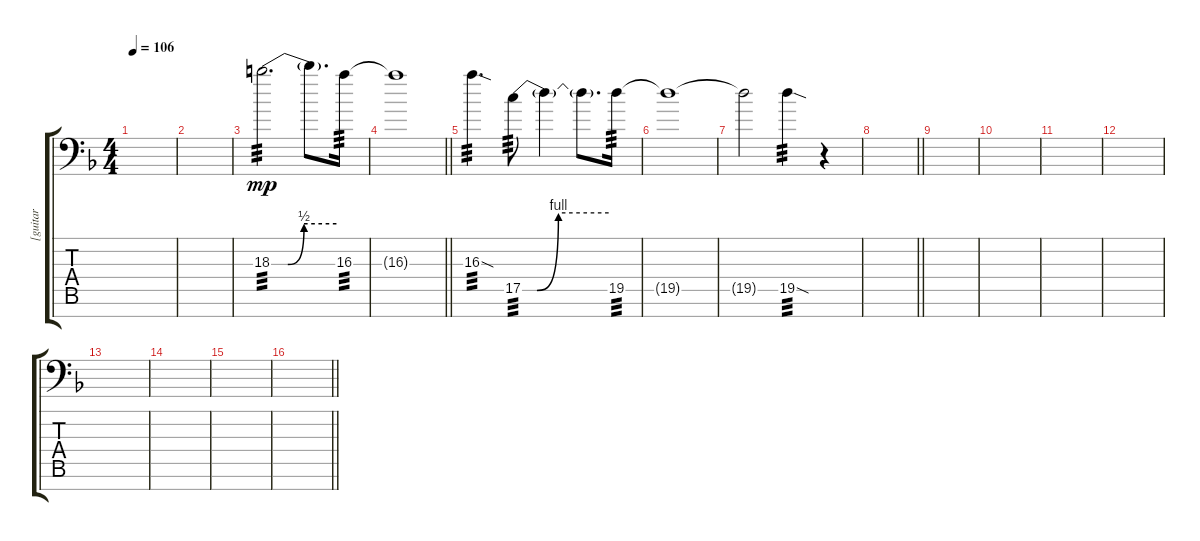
\track ("  [guitar effects]" "  [guitar ") {instrument overdrivenguitar}
\staff {score tabs}
\tuning (D4 A3 F3 C3 G2 C2 A1) {hide}
\ts (4 4)
\tempo 106
\clef f4
\ks dminor
|
|
18.3{be (custom 0 0 15 0 30 2 60 2)}.2{d tp 3 dy mp instrument electricguitarmuted} 18.3{t}.8{d} 16.3.16{tp 3} |
\barLineRight lightlight
16.3{t}.1 |
16.3{sod}.4{d tp 3} 17.5{be (custom 0 0 10 0 25 4 60 4)}.8{tp 3} 17.5{t}.4 17.5{t}.8{d} 19.5.16{tp 3} |
19.5{t}.1 |
19.5{t}.2 19.5{sod}.4{tp 3} r.4 |
\barLineRight lightlight
|
|
|
|
|
|
|
|
\barLineRight lightlight
